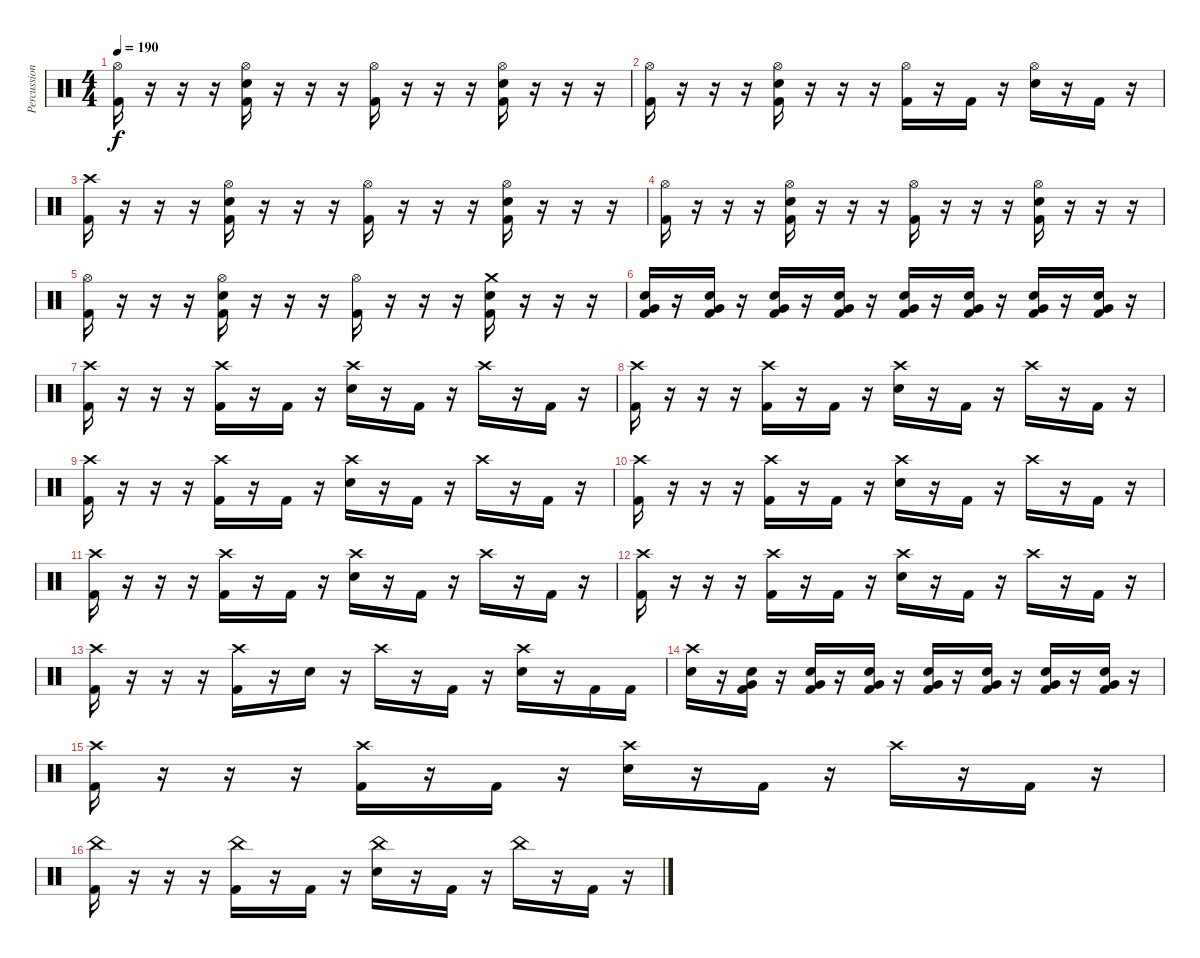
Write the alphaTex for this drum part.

\track ("Percussion" "Percussion") {instrument percussion}
\staff {score}
\articulation defaults
\ts (4 4)
\tempo 190
\clef neutral
\ks c
("Hi-Hat (open)" "Kick (hit) 2").16{dy f} r.16 r.16 r.16 ("Electric Snare (hit)" "Hi-Hat (open)" "Kick (hit) 2").16 r.16 r.16 r.16 ("Hi-Hat (open)" "Kick (hit) 2").16 r.16 r.16 r.16 ("Electric Snare (hit)" "Hi-Hat (open)" "Kick (hit) 2").16 r.16 r.16 r.16 |
("Hi-Hat (open)" "Kick (hit) 2").16 r.16 r.16 r.16 ("Electric Snare (hit)" "Hi-Hat (open)" "Kick (hit) 2").16 r.16 r.16 r.16 ("Hi-Hat (open)" "Kick (hit) 2").16 r.16 "Kick (hit) 2".16 r.16 ("Electric Snare (hit)" "Hi-Hat (open)").16 r.16 "Kick (hit) 2".16 r.16 |
("Crash high (hit)" "Kick (hit) 2").16 r.16 r.16 r.16 ("Electric Snare (hit)" "Hi-Hat (open)" "Kick (hit) 2").16 r.16 r.16 r.16 ("Hi-Hat (open)" "Kick (hit) 2").16 r.16 r.16 r.16 ("Electric Snare (hit)" "Hi-Hat (open)" "Kick (hit) 2").16 r.16 r.16 r.16 |
("Hi-Hat (open)" "Kick (hit) 2").16 r.16 r.16 r.16 ("Electric Snare (hit)" "Hi-Hat (open)" "Kick (hit) 2").16 r.16 r.16 r.16 ("Hi-Hat (open)" "Kick (hit) 2").16 r.16 r.16 r.16 ("Electric Snare (hit)" "Hi-Hat (open)" "Kick (hit) 2").16 r.16 r.16 r.16 |
("Hi-Hat (open)" "Kick (hit) 2").16 r.16 r.16 r.16 ("Electric Snare (hit)" "Hi-Hat (open)" "Kick (hit) 2").16 r.16 r.16 r.16 ("Hi-Hat (open)" "Kick (hit) 2").16 r.16 r.16 r.16 ("Electric Snare (hit)" "Crash medium (hit)" "Kick (hit) 2").16 r.16 r.16 r.16 |
("Electric Snare (hit)" "Very Low Tom (hit)" "Kick (hit) 2").16 r.16 ("Electric Snare (hit)" "Very Low Tom (hit)" "Kick (hit) 2").16 r.16 ("Electric Snare (hit)" "Very Low Tom (hit)" "Kick (hit) 2").16 r.16 ("Electric Snare (hit)" "Very Low Tom (hit)" "Kick (hit) 2").16 r.16 ("Electric Snare (hit)" "Very Low Tom (hit)" "Kick (hit) 2").16 r.16 ("Electric Snare (hit)" "Very Low Tom (hit)" "Kick (hit) 2").16 r.16 ("Electric Snare (hit)" "Very Low Tom (hit)" "Kick (hit) 2").16 r.16 ("Electric Snare (hit)" "Very Low Tom (hit)" "Kick (hit) 2").16 r.16 |
("Crash high (hit)" "Kick (hit) 2").16 r.16 r.16 r.16 ("Crash high (hit)" "Kick (hit) 2").16 r.16 "Kick (hit) 2".16 r.16 ("Crash high (hit)" "Electric Snare (hit)").16 r.16 "Kick (hit) 2".16 r.16 "Crash high (hit)".16 r.16 "Kick (hit) 2".16 r.16 |
("Crash high (hit)" "Kick (hit) 2").16 r.16 r.16 r.16 ("Crash high (hit)" "Kick (hit) 2").16 r.16 "Kick (hit) 2".16 r.16 ("Crash high (hit)" "Electric Snare (hit)").16 r.16 "Kick (hit) 2".16 r.16 "Crash high (hit)".16 r.16 "Kick (hit) 2".16 r.16 |
("Crash high (hit)" "Kick (hit) 2").16 r.16 r.16 r.16 ("Crash high (hit)" "Kick (hit) 2").16 r.16 "Kick (hit) 2".16 r.16 ("Crash high (hit)" "Electric Snare (hit)").16 r.16 "Kick (hit) 2".16 r.16 "Crash high (hit)".16 r.16 "Kick (hit) 2".16 r.16 |
("Crash high (hit)" "Kick (hit) 2").16 r.16 r.16 r.16 ("Crash high (hit)" "Kick (hit) 2").16 r.16 "Kick (hit) 2".16 r.16 ("Crash high (hit)" "Electric Snare (hit)").16 r.16 "Kick (hit) 2".16 r.16 "Crash high (hit)".16 r.16 "Kick (hit) 2".16 r.16 |
("Crash high (hit)" "Kick (hit) 2").16 r.16 r.16 r.16 ("Crash high (hit)" "Kick (hit) 2").16 r.16 "Kick (hit) 2".16 r.16 ("Crash high (hit)" "Electric Snare (hit)").16 r.16 "Kick (hit) 2".16 r.16 "Crash high (hit)".16 r.16 "Kick (hit) 2".16 r.16 |
("Crash high (hit)" "Kick (hit) 2").16 r.16 r.16 r.16 ("Crash high (hit)" "Kick (hit) 2").16 r.16 "Kick (hit) 2".16 r.16 ("Crash high (hit)" "Electric Snare (hit)").16 r.16 "Kick (hit) 2".16 r.16 "Crash high (hit)".16 r.16 "Kick (hit) 2".16 r.16 |
("Crash high (hit)" "Kick (hit) 2").16 r.16 r.16 r.16 ("Crash high (hit)" "Kick (hit) 2").16 r.16 "Electric Snare (hit)".16 r.16 "Crash high (hit)".16 r.16 "Kick (hit) 2".16 r.16 ("Crash high (hit)" "Electric Snare (hit)").16 r.16 "Kick (hit) 2".16 "Kick (hit) 2".16 |
("Crash high (hit)" "Electric Snare (hit)").16 r.16 ("Electric Snare (hit)" "Very Low Tom (hit)" "Kick (hit) 2").16 r.16 ("Electric Snare (hit)" "Very Low Tom (hit)" "Kick (hit) 2").16 r.16 ("Electric Snare (hit)" "Very Low Tom (hit)" "Kick (hit) 2").16 r.16 ("Electric Snare (hit)" "Very Low Tom (hit)" "Kick (hit) 2").16 r.16 ("Electric Snare (hit)" "Very Low Tom (hit)" "Kick (hit) 2").16 r.16 ("Electric Snare (hit)" "Very Low Tom (hit)" "Kick (hit) 2").16 r.16 ("Electric Snare (hit)" "Very Low Tom (hit)" "Kick (hit) 2").16 r.16 |
("Crash high (hit)" "Kick (hit) 2").16 r.16 r.16 r.16 ("Crash high (hit)" "Kick (hit) 2").16 r.16 "Kick (hit) 2".16 r.16 ("Crash high (hit)" "Electric Snare (hit)").16 r.16 "Kick (hit) 2".16 r.16 "Crash high (hit)".16 r.16 "Kick (hit) 2".16 r.16 |
("China (hit)" "Kick (hit) 2").16 r.16 r.16 r.16 ("China (hit)" "Kick (hit) 2").16 r.16 "Kick (hit) 2".16 r.16 ("Electric Snare (hit)" "China (hit)").16 r.16 "Kick (hit) 2".16 r.16 "China (hit)".16 r.16 "Kick (hit) 2".16 r.16
